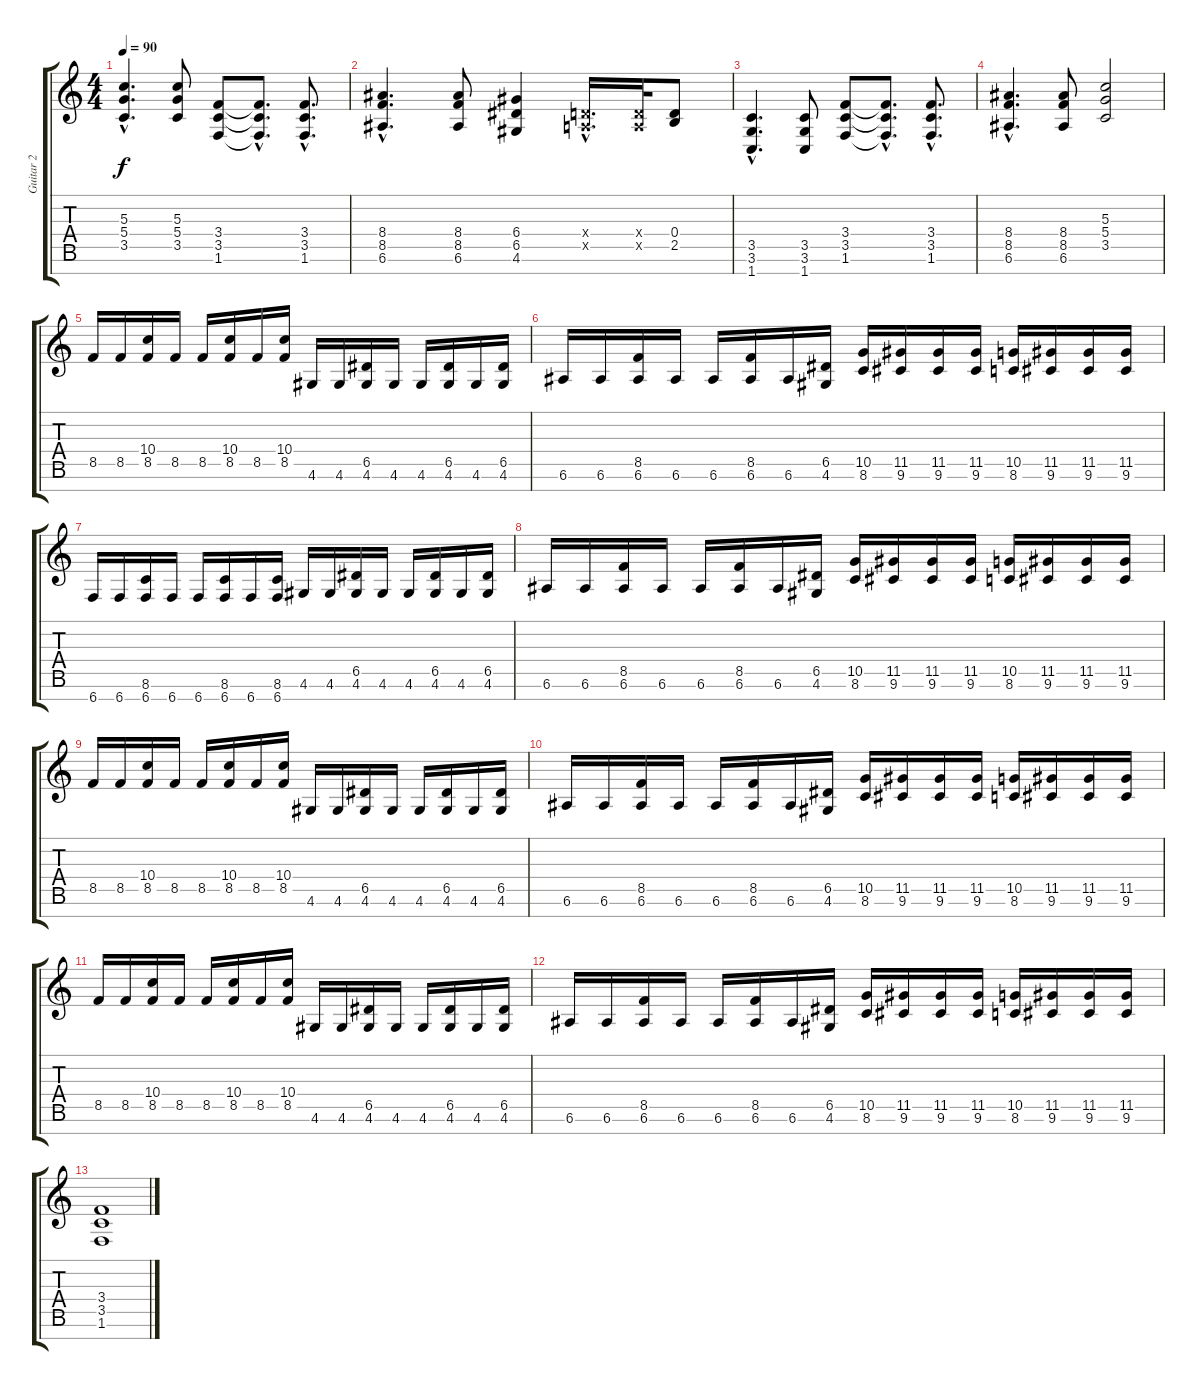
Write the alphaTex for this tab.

\track ("Guitar 2" "Guitar 2") {instrument distortionguitar}
\staff {score tabs}
\tuning (E4 B3 G3 D3 A2 E2 B1) {hide}
\ts (4 4)
\tempo 90
\clef g2
\ks c
(5.3{hac} 5.4{hac} 3.5{hac}).4{d dy f} (5.3 5.4 3.5).8 (3.4 3.5 1.6).8 (3.4{hac t} 3.5{hac t} 1.6{hac t}).8{d} (3.4{hac} 3.5{hac} 1.6{hac}).8{d} |
(8.4{hac} 8.5{hac} 6.6{hac}).4{d} (8.4 8.5 6.6).8 (6.4 6.5 4.6).4 (0.4{hac x} 0.5{hac x}).16{d} (0.4{x} 0.5{x}).32 (0.4 2.5).8 |
(3.5{hac} 3.6{hac} 1.7{hac}).4{d} (3.5 3.6 1.7).8 (3.4 3.5 1.6).8 (3.4{hac t} 3.5{hac t} 1.6{hac t}).8{d} (3.4{hac} 3.5{hac} 1.6{hac}).8{d} |
(8.4{hac} 8.5{hac} 6.6{hac}).4{d} (8.4 8.5 6.6).8 (5.3 5.4 3.5).2 |
8.5.16 8.5.16 (10.4 8.5).16 8.5.16 8.5.16 (10.4 8.5).16 8.5.16 (10.4 8.5).16 4.6.16 4.6.16 (6.5 4.6).16 4.6.16 4.6.16 (6.5 4.6).16 4.6.16 (6.5 4.6).16 |
6.6.16 6.6.16 (8.5 6.6).16 6.6.16 6.6.16 (8.5 6.6).16 6.6.16 (6.5 4.6).16 (10.5 8.6).16 (11.5 9.6).16 (11.5 9.6).16 (11.5 9.6).16 (10.5 8.6).16 (11.5 9.6).16 (11.5 9.6).16 (11.5 9.6).16 |
6.7.16 6.7.16 (8.6 6.7).16 6.7.16 6.7.16 (8.6 6.7).16 6.7.16 (8.6 6.7).16 4.6.16 4.6.16 (6.5 4.6).16 4.6.16 4.6.16 (6.5 4.6).16 4.6.16 (6.5 4.6).16 |
6.6.16 6.6.16 (8.5 6.6).16 6.6.16 6.6.16 (8.5 6.6).16 6.6.16 (6.5 4.6).16 (10.5 8.6).16 (11.5 9.6).16 (11.5 9.6).16 (11.5 9.6).16 (10.5 8.6).16 (11.5 9.6).16 (11.5 9.6).16 (11.5 9.6).16 |
8.5.16 8.5.16 (10.4 8.5).16 8.5.16 8.5.16 (10.4 8.5).16 8.5.16 (10.4 8.5).16 4.6.16 4.6.16 (6.5 4.6).16 4.6.16 4.6.16 (6.5 4.6).16 4.6.16 (6.5 4.6).16 |
6.6.16 6.6.16 (8.5 6.6).16 6.6.16 6.6.16 (8.5 6.6).16 6.6.16 (6.5 4.6).16 (10.5 8.6).16 (11.5 9.6).16 (11.5 9.6).16 (11.5 9.6).16 (10.5 8.6).16 (11.5 9.6).16 (11.5 9.6).16 (11.5 9.6).16 |
8.5.16 8.5.16 (10.4 8.5).16 8.5.16 8.5.16 (10.4 8.5).16 8.5.16 (10.4 8.5).16 4.6.16 4.6.16 (6.5 4.6).16 4.6.16 4.6.16 (6.5 4.6).16 4.6.16 (6.5 4.6).16 |
6.6.16 6.6.16 (8.5 6.6).16 6.6.16 6.6.16 (8.5 6.6).16 6.6.16 (6.5 4.6).16 (10.5 8.6).16 (11.5 9.6).16 (11.5 9.6).16 (11.5 9.6).16 (10.5 8.6).16 (11.5 9.6).16 (11.5 9.6).16 (11.5 9.6).16 |
(3.4 3.5 1.6).1
